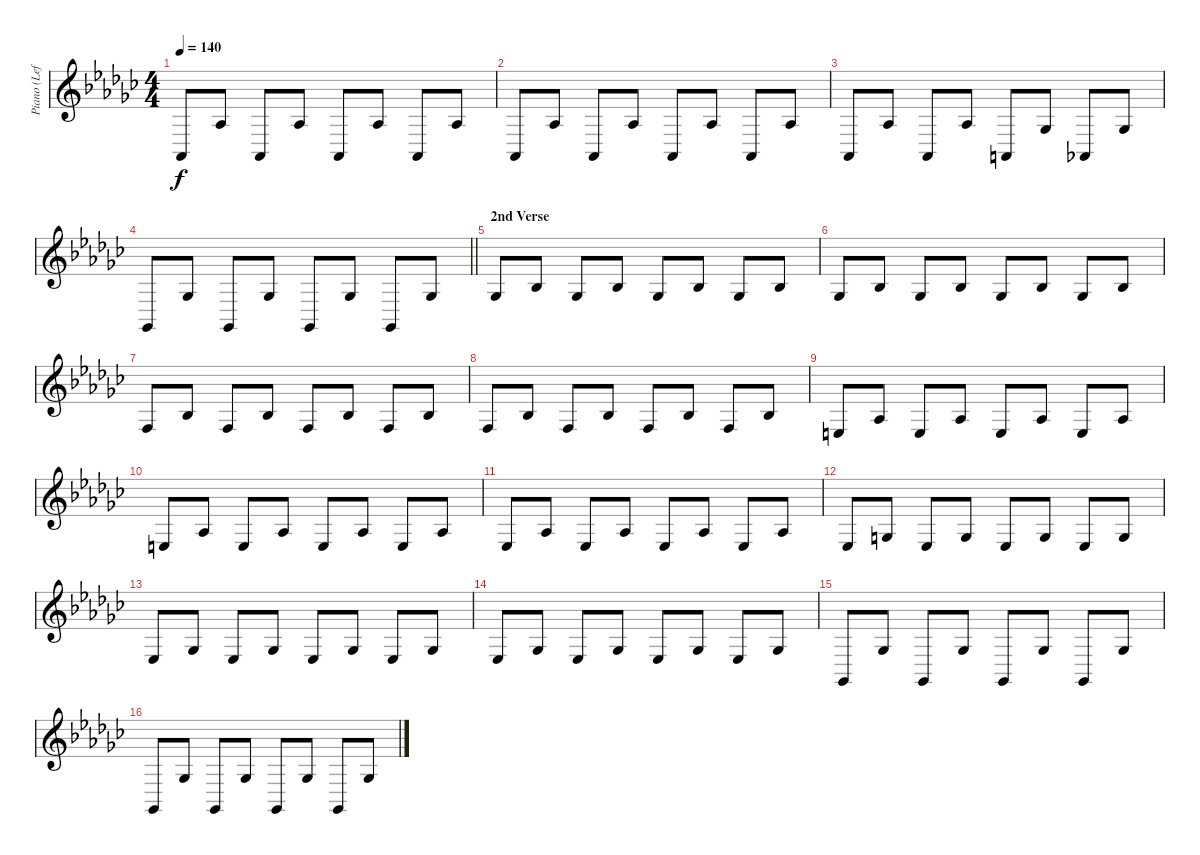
\track ("Piano (Left Hand)" "Piano (Lef") {instrument acousticgrandpiano}
\staff {score}
\tuning (E4 B3 G3 D3 A2 E2) {hide}
\ts (4 4)
\tempo 140
\clef g2
\ks ebminor
4.6.8{dy f} 6.4.8 4.6.8 6.4.8 4.6.8 6.4.8 4.6.8 6.4.8 |
4.6.8 6.4.8 4.6.8 6.4.8 4.6.8 6.4.8 4.6.8 6.4.8 |
4.6.8 6.4.8 4.6.8 6.4.8 5.6.8 4.4.8 4.6.8 4.4.8 |
\barLineRight lightlight
2.6.8 4.4.8 2.6.8 4.4.8 2.6.8 4.4.8 2.6.8 4.4.8 |
\section ("" "2nd Verse")
4.4.8 3.3.8 4.4.8 3.3.8 4.4.8 3.3.8 4.4.8 3.3.8 |
4.4.8 3.3.8 4.4.8 3.3.8 4.4.8 3.3.8 4.4.8 3.3.8 |
3.4.8 3.3.8 3.4.8 3.3.8 3.4.8 3.3.8 3.4.8 3.3.8 |
3.4.8 3.3.8 3.4.8 3.3.8 3.4.8 3.3.8 3.4.8 3.3.8 |
2.4.8 1.3.8 2.4.8 1.3.8 2.4.8 1.3.8 2.4.8 1.3.8 |
2.4.8 1.3.8 7.5.8 6.4.8 7.5.8 6.4.8 7.5.8 6.4.8 |
6.5.8 6.4.8 6.5.8 6.4.8 6.5.8 6.4.8 6.5.8 6.4.8 |
6.5.8 5.4.8 6.5.8 5.4.8 6.5.8 5.4.8 6.5.8 5.4.8 |
6.5.8 4.4.8 6.5.8 4.4.8 6.5.8 4.4.8 6.5.8 4.4.8 |
6.5.8 4.4.8 6.5.8 4.4.8 11.6.8 4.4.8 11.6.8 4.4.8 |
2.6.8 4.4.8 2.6.8 4.4.8 2.6.8 4.4.8 2.6.8 4.4.8 |
2.6.8 4.4.8 2.6.8 4.4.8 2.6.8 4.4.8 2.6.8 4.4.8
